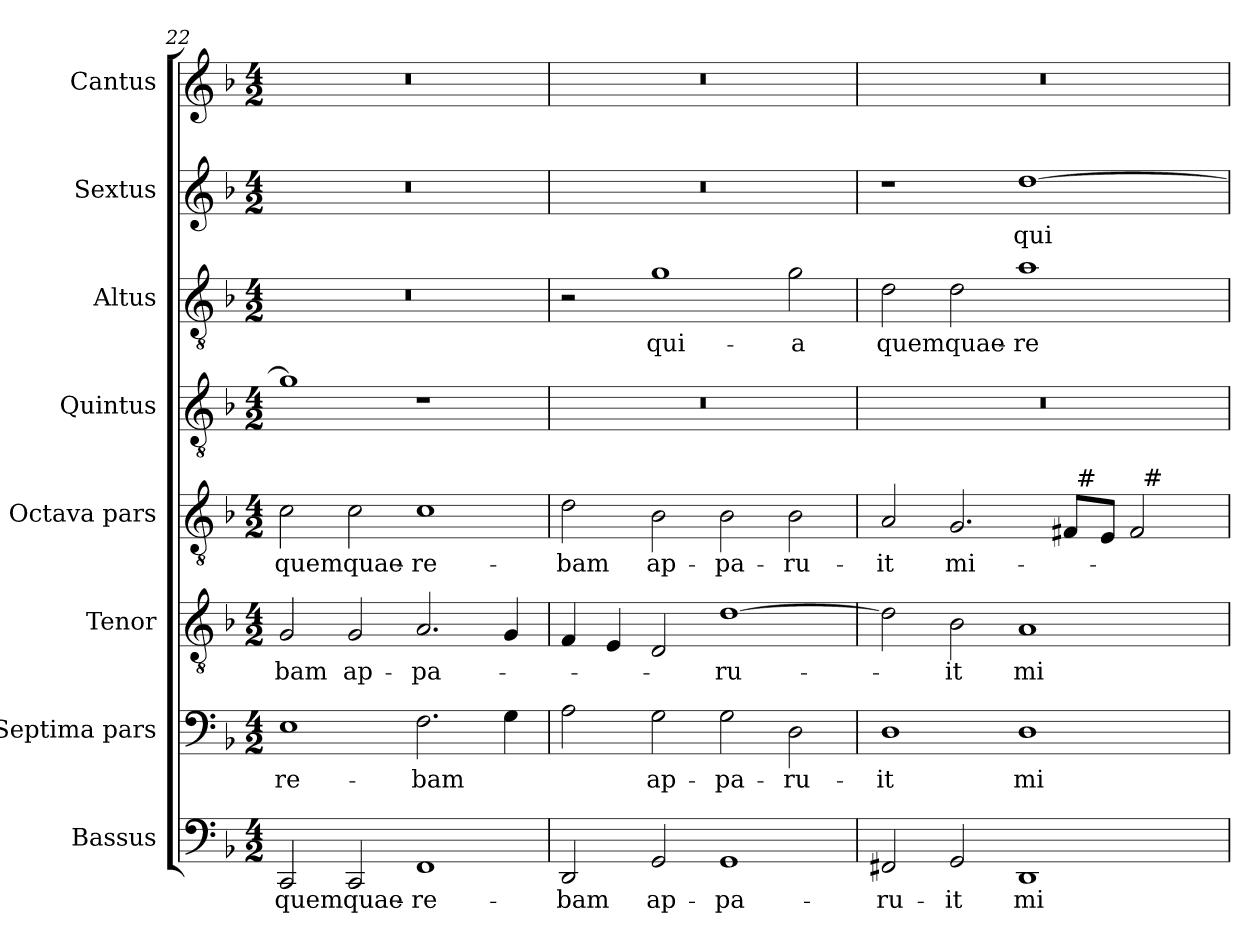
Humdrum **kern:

**kern	**text	**kern	**text	**kern	**text	**kern	**text	**kern	**text	**kern	**text	**kern	**text	**kern
*part8	*part8	*part7	*part7	*part6	*part6	*part5	*part5	*part4	*part4	*part3	*part3	*part2	*part2	*part1
*staff8	*staff8	*staff7	*staff7	*staff6	*staff6	*staff5	*staff5	*staff4	*staff4	*staff3	*staff3	*staff2	*staff2	*staff1
*I"Bassus	*	*I"Septima pars	*	*I"Tenor	*	*I"Octava pars	*	*I"Quintus	*	*I"Altus	*	*I"Sextus	*	*I"Cantus
*I'B.	*	*	*	*I'T.	*	*	*	*	*	*I'A.	*	*	*	*I'C.
!!LO:LB:g=z
*clefF4	*	*clefF4	*	*clefGv2	*	*clefGv2	*	*clefGv2	*	*clefGv2	*	*clefG2	*	*clefG2
*	*	*	*	*ITrd7c12	*	*ITrd7c12	*	*ITrd7c12	*	*ITrd7c12	*	*	*	*
*k[b-]	*	*k[b-]	*	*k[b-]	*	*k[b-]	*	*k[b-]	*	*k[b-]	*	*k[b-]	*	*k[b-]
*F:	*	*F:	*	*F:	*	*F:	*	*F:	*	*F:	*	*F:	*	*F:
*M4/2	*	*M4/2	*	*M4/2	*	*M4/2	*	*M4/2	*	*M4/2	*	*M4/2	*	*M4/2
=22	=22	=22	=22	=22	=22	=22	=22	=22	=22	=22	=22	=22	=22	=22
!	!LO:LY:b	!	!LO:LY:b	!	!LO:LY:b	!	!LO:LY:b	!	!	!LO:N:vis=1	!	!LO:N:vis=1	!	!LO:N:vis=1
2CC/	quem	1E	-re-	2GG/	-bam	2C\	quem	1G]	.	0r	.	0r	.	0r
!	!LO:LY:b	!	!	!	!LO:LY:b	!	!LO:LY:b	!	!	!	!	!	!	!
2CC/	quae-	.	.	2GG/	ap-	2C\	quae-	.	.	.	.	.	.	.
!	!LO:LY:b	!	!LO:LY:b	!	!LO:LY:b	!	!LO:LY:b	!	!	!	!	!	!	!
1FF	-re-	2.F\	-bam	2.AA/	-pa-	1C	-re-	1r	.	.	.	.	.	.
.	.	4G\	.	4GG/	.	.	.	.	.	.	.	.	.	.
=23	=23	=23	=23	=23	=23	=23	=23	=23	=23	=23	=23	=23	=23	=23
!	!LO:LY:b	!	!	!	!	!	!LO:LY:b	!LO:N:vis=1	!	!	!	!LO:N:vis=1	!	!LO:N:vis=1
2DD/	-bam	2A\	.	4FF/	.	2D\	-bam	0r	.	2r	.	0r	.	0r
.	.	.	.	4EE/	.	.	.	.	.	.	.	.	.	.
!	!LO:LY:b	!	!LO:LY:b	!	!	!	!LO:LY:b	!	!	!	!LO:LY:b	!	!	!
2GG/	ap-	2G\	ap-	2DD/	.	2BB-\	ap-	.	.	1G	qui-	.	.	.
!	!LO:LY:b	!	!LO:LY:b	!	!LO:LY:b	!	!LO:LY:b	!	!	!	!	!	!	!
1GG	-pa-	2G\	-pa-	[>1D	-ru-	2BB-\	-pa-	.	.	.	.	.	.	.
!	!	!	!LO:LY:b	!	!	!	!LO:LY:b	!	!	!	!LO:LY:b	!	!	!
.	.	2D\	-ru-	.	.	2BB-\	-ru-	.	.	2G\	-a	.	.	.
=24	=24	=24	=24	=24	=24	=24	=24	=24	=24	=24	=24	=24	=24	=24
!	!LO:LY:b	!	!LO:LY:b	!	!	!	!LO:LY:b	!LO:N:vis=1	!	!	!LO:LY:b	!	!	!LO:N:vis=1
*	*	*	*	*	*	*^	*	*	*	*	*	*	*	*
*	*	*	*	*	*	*	*^	*	*	*	*	*	*	*	*
2FF#X/	-ru-	1D	-it	2D\]	.	2AA/	1ryy	1ryy	-it	0r	.	2D\	quem	1r	.	0r
!	!LO:LY:b	!	!	!	!LO:LY:b	!	!	!	!LO:LY:b	!	!	!	!LO:LY:b	!	!	!
2GG/	-it	.	.	2BB-\	-it	2.GG/	.	.	mi-	.	.	2D\	quae-	.	.	.
!	!LO:LY:b	!	!LO:LY:b	!	!LO:LY:b	!	!	!	!	!	!	!	!LO:LY:b	!	!LO:LY:b	!
1DD	mi-	1D	mi-	1AA	mi-	.	4ryy	2ryy	.	.	.	1A	-re-	[>1dd	qui-	.
.	.	.	.	.	.	8FF#/L	32ryy	.	.	.	.	.	.	.	.	.
!	!	!	!	!	!	!	!LO:TX:a:t=#	!	!	!	!	!	!	!	!	!
.	.	.	.	.	.	.	2ryy	.	.	.	.	.	.	.	.	.
.	.	.	.	.	.	8EE/J	.	.	.	.	.	.	.	.	.	.
.	.	.	.	.	.	2FF#/	.	32ryy	.	.	.	.	.	.	.	.
!	!	!	!	!	!	!	!	!LO:TX:a:t=#	!	!	!	!	!	!	!	!
.	.	.	.	.	.	.	.	4...ryy	.	.	.	.	.	.	.	.
.	.	.	.	.	.	.	8..ryy	.	.	.	.	.	.	.	.	.
*	*	*	*	*	*	*v	*v	*v	*	*	*	*	*	*	*	*
=	=	=	=	=	=	=	=	=	=	=	=	=	=	=
*-	*-	*-	*-	*-	*-	*-	*-	*-	*-	*-	*-	*-	*-	*-
